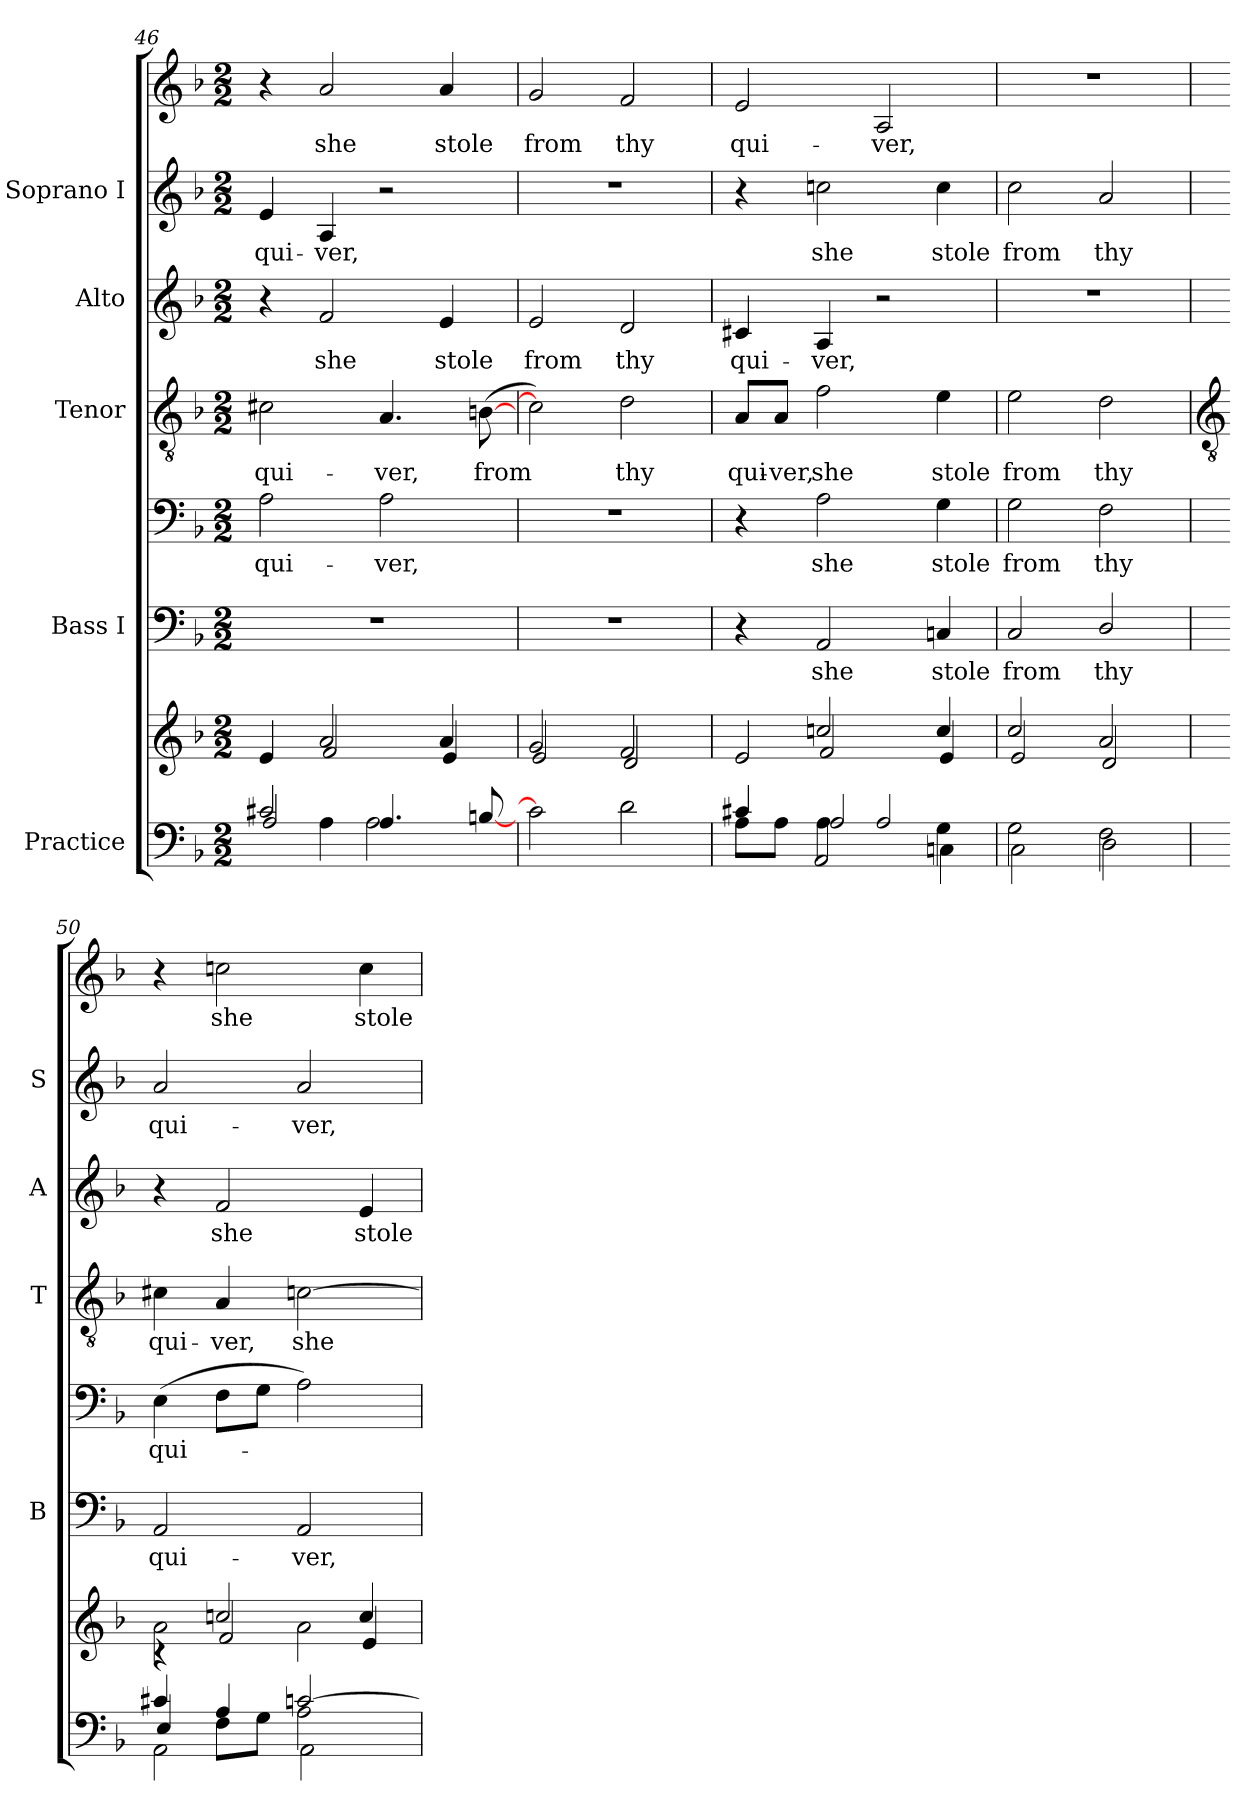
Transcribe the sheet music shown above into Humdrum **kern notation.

**kern	**kern	**kern	**text	**kern	**text	**kern	**text	**kern	**text	**kern	**text	**kern	**text
*part5	*part5	*part4	*part4	*part4	*part4	*part3	*part3	*part2	*part2	*part1	*part1	*part1	*part1
*staff8	*staff7	*staff6	*staff6	*staff5	*staff5	*staff4	*staff4	*staff3	*staff3	*staff2	*staff2	*staff1	*staff1
*I"Practice	*	*I"Bass I	*	*	*	*I"Tenor	*	*I"Alto	*	*I"Soprano I	*	*	*
*	*	*I'B	*	*	*	*I'T	*	*I'A	*	*I'S	*	*	*
*clefF4	*clefG2	*clefF4	*	*clefF4	*	*clefGv2	*	*clefG2	*	*clefG2	*	*clefG2	*
*k[b-]	*k[b-]	*k[b-]	*	*k[b-]	*	*k[b-]	*	*k[b-]	*	*k[b-]	*	*k[b-]	*
*F:	*F:	*F:	*	*F:	*	*F:	*	*F:	*	*F:	*	*F:	*
*M2/2	*M2/2	*M2/2	*	*M2/2	*	*M2/2	*	*M2/2	*	*M2/2	*	*M2/2	*
=46	=46	=46	=46	=46	=46	=46	=46	=46	=46	=46	=46	=46	=46
*^	*^	*	*	*	*	*	*	*	*	*	*	*	*
*	*^	*	*^	*	*	*	*	*	*	*	*	*	*	*	*
*	*	*^	*	*	*	*	*	*	*	*	*	*	*	*	*	*	*
!	!	!	!	!	!	!	!	!	!	!LO:LY:b	!	!LO:LY:b	!	!	!	!LO:LY:b	!	!
4ryy	2c#X/	2A/	1ryy	4ryy	4e/	4ryy	1r	.	2A	qui-	2c#X	qui-	4r	.	4e	qui-	4r	.
!	!	!	!	!	!	!	!	!	!	!	!	!	!	!LO:LY:b	!	!LO:LY:b	!	!LO:LY:b
4A\	.	.	.	2a/	4ryy	2f/	.	.	.	.	.	.	2f	she	4A	-ver,	2a	she
!	!	!	!	!	!	!	!	!	!	!LO:LY:b	!	!LO:LY:b	!	!	!	!	!	!
2ryy	4.A/	2A\	.	.	2ryy	.	.	.	2A	-ver,	4.A	-ver,	.	.	2r	.	.	.
!	!	!	!	!	!	!	!	!	!	!	!	!	!	!LO:LY:b	!	!	!	!LO:LY:b
.	.	.	.	4a/	.	4e/	.	.	.	.	.	.	4e	stole	.	.	4a	stole
!	!	!	!	!	!	!	!	!	!	!	!	!LO:LY:b	!	!	!	!	!	!
.	[8Bn/	.	.	.	.	.	.	.	.	.	(>[8Bn	from	.	.	.	.	.	.
*	*	*v	*v	*	*	*	*	*	*	*	*	*	*	*	*	*	*	*
=47	=47	=47	=47	=47	=47	=47	=47	=47	=47	=47	=47	=47	=47	=47	=47	=47	=47
!	!	!	!	!	!	!	!	!	!	!	!	!	!LO:LY:b	!	!	!	!LO:LY:b
2c#\]	1ryy	1ryy	2g/	1ryy	2e/	1r	.	1r	.	2c#])	.	2e	from	1r	.	2g	from
!	!	!	!	!	!	!	!	!	!	!	!LO:LY:b	!	!LO:LY:b	!	!	!	!LO:LY:b
2d\	.	.	2f/	.	2d/	.	.	.	.	2d	thy	2d	thy	.	.	2f	thy
=48	=48	=48	=48	=48	=48	=48	=48	=48	=48	=48	=48	=48	=48	=48	=48	=48	=48
*	*^	*^	*	*	*^	*	*	*	*	*	*	*	*	*	*	*	*
*	*	*	*	*	*	*	*	*	*	*	*	*	*	*	*	*	*	*	*	*
!	!	!	!	!	!	!	!	!	!	!	!	!	!	!LO:LY:b	!	!LO:LY:b	!	!	!	!LO:LY:b
2ryy	4c#X/	8A\L	4ryy	4ryy	2e/	4ryy	2ryy	4ryy	4r	.	4r	.	8A/L	qui-	4c#X	qui-	4r	.	2e	qui-
!	!	!	!	!	!	!	!	!	!	!	!	!	!	!LO:LY:b	!	!	!	!	!	!
.	.	8A\J	.	.	.	.	.	.	.	.	.	.	8A/J	-ver,	.	.	.	.	.	.
!	!	!	!	!	!	!	!	!	!	!LO:LY:b	!	!LO:LY:b	!	!LO:LY:b	!	!LO:LY:b	!	!LO:LY:b	!	!
.	4A\	2.ryy	2A/	2AA/	.	2ccn/	.	2f/	2AA	she	2A	she	2f	she	4A	-ver,	2ccn	she	.	.
!	!	!	!	!	!	!	!	!	!	!	!	!	!	!	!	!	!	!	!	!LO:LY:b
2A/	2ryy	.	.	.	2ryy	.	2ryy	.	.	.	.	.	.	.	2r	.	.	.	2A	-ver,
!	!	!	!	!	!	!	!	!	!	!LO:LY:b	!	!LO:LY:b	!	!LO:LY:b	!	!	!	!LO:LY:b	!	!
.	.	.	4G\	4Cn\	.	4cc/	.	4e/	4Cn	stole	4G	stole	4e	stole	.	.	4cc	stole	.	.
=49	=49	=49	=49	=49	=49	=49	=49	=49	=49	=49	=49	=49	=49	=49	=49	=49	=49	=49	=49	=49
!	!	!	!	!	!	!	!	!	!	!LO:LY:b	!	!LO:LY:b	!	!LO:LY:b	!	!	!	!LO:LY:b	!	!
*	*v	*v	*v	*v	*	*	*	*	*	*	*	*	*	*	*	*	*	*	*	*
2G\	2C\	1ryy	2cc/	1ryy	2e/	2C	from	2G	from	2e	from	1r	.	2cc	from	1r	.
!	!	!	!	!	!	!	!LO:LY:b	!	!LO:LY:b	!	!LO:LY:b	!	!	!	!LO:LY:b	!	!
2F\	2D\	.	2a/	.	2d/	2D/	thy	2F	thy	2d	thy	.	.	2a	thy	.	.
*v	*v	*	*	*	*	*	*	*	*	*	*	*	*	*	*	*	*
*	*v	*v	*v	*v	*	*	*	*	*	*	*	*	*	*	*	*
!!LO:LB:g=z
=50	=50	=50	=50	=50	=50	=50	=50	=50	=50	=50	=50	=50	=50
*	*	*	*	*	*	*clefGv2	*	*	*	*	*	*	*
*^	*^	*	*	*	*	*	*	*	*	*	*	*	*
*	*^	*	*^	*	*	*	*	*	*	*	*	*	*	*	*
*	*	*	*	*	*^	*	*	*	*	*	*	*	*	*	*	*	*
!	!	!	!	!	!	!	!	!LO:LY:b	!	!LO:LY:b	!	!LO:LY:b	!	!	!	!LO:LY:b	!	!
*	*	*	*	*	*v	*v	*	*	*	*	*	*	*	*	*	*	*	*
4c#X/	4E/	2AA\	4ryy	2a\	4r	2AA	qui-	(>4E	qui-	4c#X	qui-	4r	.	2a	qui-	4r	.
!	!	!	!	!	!	!	!	!	!	!	!LO:LY:b	!	!LO:LY:b	!	!	!	!LO:LY:b
4A/	8F\L	.	2ccn/	.	2f/	.	.	8FL	.	4A	-ver,	2f	she	.	.	2ccn	she
.	8G\J	.	.	.	.	.	.	8GJ	.	.	.	.	.	.	.	.	.
!	!	!	!	!	!	!	!LO:LY:b	!	!	!	!LO:LY:b	!	!	!	!LO:LY:b	!	!
[2cn/	2A\	2AA\	.	2a\	.	2AA	-ver,	2A)	.	[2cn	she	.	.	2a	-ver,	.	.
!	!	!	!	!	!	!	!	!	!	!	!	!	!LO:LY:b	!	!	!	!LO:LY:b
.	.	.	4cc/	.	4e/	.	.	.	.	.	.	4e	stole	.	.	4cc	stole
*v	*v	*v	*	*	*	*	*	*	*	*	*	*	*	*	*	*	*
*	*v	*v	*v	*	*	*	*	*	*	*	*	*	*	*	*
=	=	=	=	=	=	=	=	=	=	=	=	=	=
*-	*-	*-	*-	*-	*-	*-	*-	*-	*-	*-	*-	*-	*-
